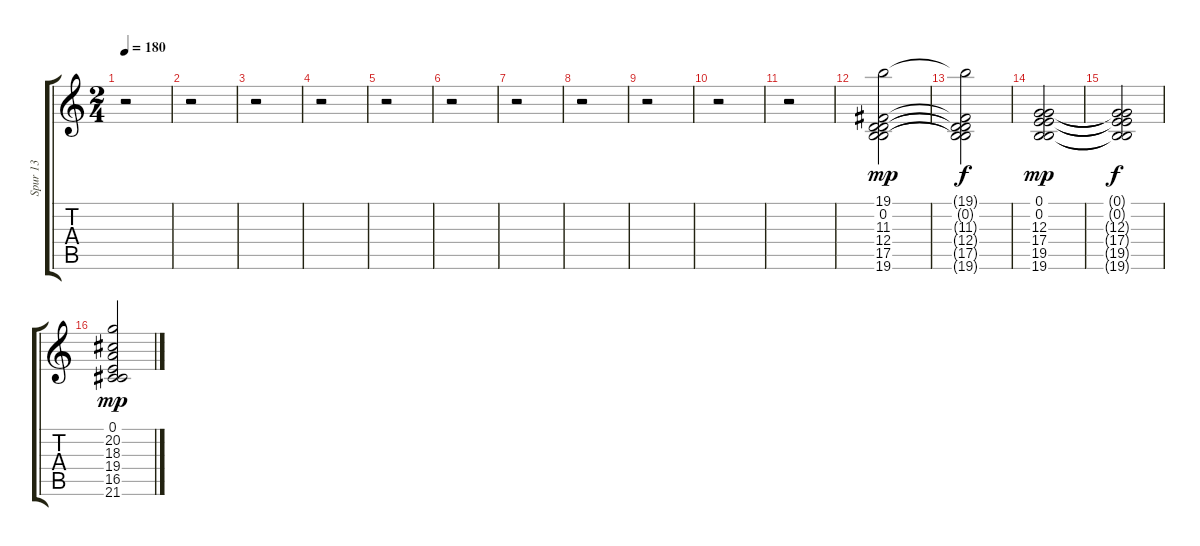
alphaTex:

\track ("Spur 13" "Spur 13") {instrument synthbrass2}
\staff {score tabs}
\tuning (E4 B3 G3 D3 A2 E2) {hide}
\ts (2 4)
\tempo 180
\clef g2
\ks c
r.2{dy f} |
r.2 |
r.2 |
r.2 |
r.2 |
r.2 |
r.2 |
r.2 |
r.2 |
r.2 |
r.2 |
(19.1 0.2 11.3 12.4 17.5 19.6).2{dy mp} |
(19.1{t} 0.2{t} 11.3{t} 12.4{t} 17.5{t} 19.6{t}).2{dy f} |
(0.1 0.2 12.3 17.4 19.5 19.6).2{dy mp} |
(0.1{t} 0.2{t} 12.3{t} 17.4{t} 19.5{t} 19.6{t}).2{dy f} |
(0.1 20.2 18.3 19.4 16.5 21.6).2{dy mp}
